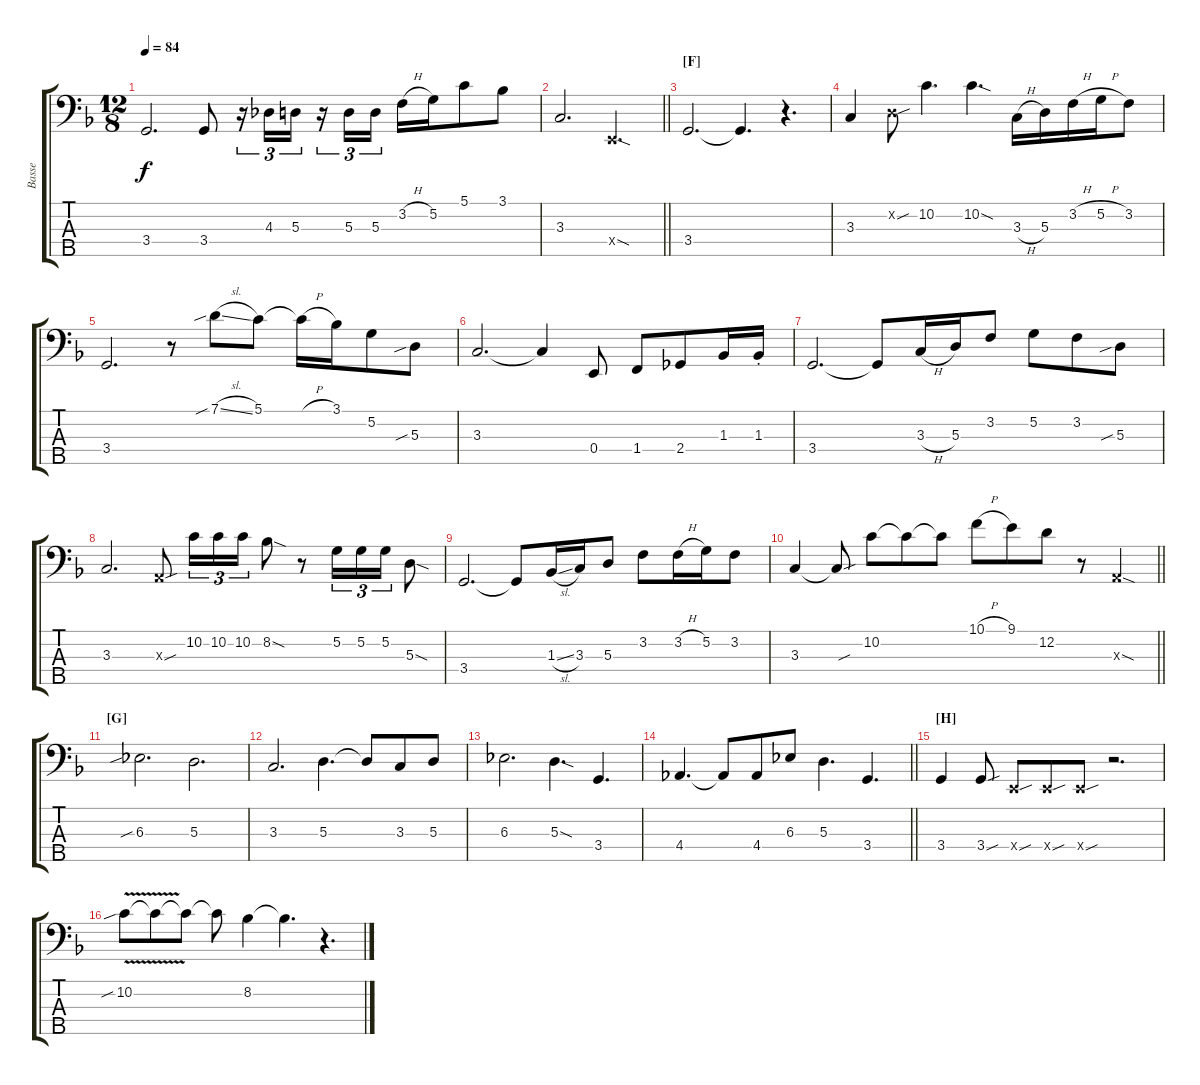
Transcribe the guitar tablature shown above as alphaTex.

\track ("Basse" "Basse") {instrument electricbassfinger}
\staff {score tabs}
\tuning (G2 D2 A1 E1 B0) {hide}
\ts (12 8)
\tempo 84
\clef f4
\ks dminor
3.4.2{d dy f} 3.4.8 r.16{tu (3 2)} 4.3.16{tu (3 2)} 5.3.16{tu (3 2)} r.16{tu (3 2)} 5.3.16{tu (3 2)} 5.3.16{tu (3 2)} 3.2{h}.16 5.2.16 5.1.8 3.1.8 |
\barLineRight lightlight
3.3.2{d} 0.4{sod x}.2{d} |
\section ("" "[F]")
3.4.2{d} 3.4{t}.4{d} r.4{d} |
3.3.4 0.2{sou x}.8 10.2.4{d} 10.2{sod}.4{d} 3.3{h}.16 5.3.16 3.2{h}.16 5.2{h}.16 3.2.8 |
3.4.2{d} r.8 7.1{sib sl}.8 5.1.8 5.1{h t}.16 3.1.16 5.2.8 5.3{sib}.8 |
3.3.2{d} 3.3{t}.4 0.4.8 1.4.8 2.4.8 1.3.16 1.3{st}.16 |
3.4.2{d} 3.4{t}.8 3.3{h}.16 5.3.16 3.2.8 5.2.8 3.2.8 5.3{sib}.8 |
3.3.2{d} 0.3{sou x}.8 10.2.16{tu (3 2)} 10.2.16{tu (3 2)} 10.2.16{tu (3 2)} 8.2{sod}.8 r.8 5.2.16{tu (3 2)} 5.2.16{tu (3 2)} 5.2.16{tu (3 2)} 5.3{sod}.8 |
3.4.2{d} 3.4{t}.8 1.3{sl}.16 3.3.16 5.3.8 3.2.8 3.2{h}.16 5.2.16 3.2.8 |
\barLineRight lightlight
3.3.4 3.3{sou t}.8 10.2.8 10.2{t}.8 10.2{t}.8 10.1{h}.8 9.1.8 12.2.8 r.8 0.3{sod x}.4 |
\section ("" "[G]")
6.3{sib}.2{d} 5.3.2{d} |
3.3.2{d} 5.3.4{d} 5.3{t}.8 3.3.8 5.3.8 |
6.3.2{d} 5.3{sod}.4{d} 3.4.4{d} |
\barLineRight lightlight
4.4.4{d} 4.4{t}.8 4.4.8 6.3.8 5.3.4{d} 3.4.4{d} |
\section ("" "[H]")
3.4.4 3.4{sou}.8 0.4{sou x}.8 0.4{sou x}.8 0.4{sou x}.8 r.2{d} |
10.2{v sib}.8 10.2{t}.8 10.2{t}.8 10.2{t}.8 8.2.4 8.2{t}.4{d} r.4{d}
